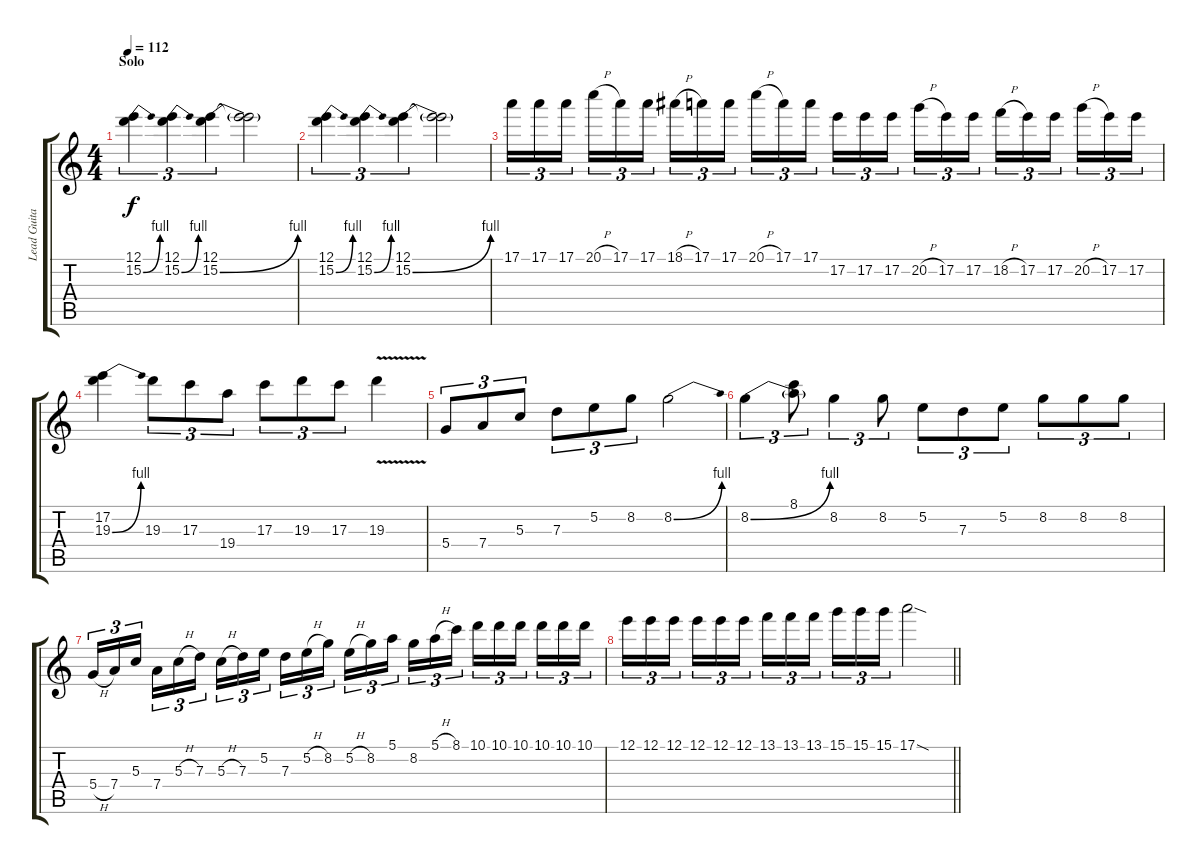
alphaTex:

\track ("Lead Guitar" "Lead Guita") {instrument distortionguitar}
\staff {score tabs}
\tuning (E4 B3 G3 D3 A2 E2) {hide}
\ts (4 4)
\section ("" "Solo")
\tempo 112
\clef g2
\ks c
(12.1 15.2{be (bend 0 0 60 4)}).4{tu (3 2) dy f} (12.1 15.2{be (bend 0 0 60 4)}).4{tu (3 2)} (12.1 15.2{be (bend 0 0 60 4)}).4{tu (3 2)} (12.1{t} 15.2{t}).2 |
(12.1 15.2{be (bend 0 0 60 4)}).4{tu (3 2)} (12.1 15.2{be (bend 0 0 60 4)}).4{tu (3 2)} (12.1 15.2{be (bend 0 0 60 4)}).4{tu (3 2)} (12.1{t} 15.2{t}).2 |
17.1.16{tu (3 2)} 17.1.16{tu (3 2)} 17.1.16{tu (3 2) beam splitsecondary} 20.1{h}.16{tu (3 2)} 17.1.16{tu (3 2)} 17.1.16{tu (3 2)} 18.1{h}.16{tu (3 2)} 17.1.16{tu (3 2)} 17.1.16{tu (3 2) beam splitsecondary} 20.1{h}.16{tu (3 2)} 17.1.16{tu (3 2)} 17.1.16{tu (3 2)} 17.2.16{tu (3 2)} 17.2.16{tu (3 2)} 17.2.16{tu (3 2) beam splitsecondary} 20.2{h}.16{tu (3 2)} 17.2.16{tu (3 2)} 17.2.16{tu (3 2)} 18.2{h}.16{tu (3 2)} 17.2.16{tu (3 2)} 17.2.16{tu (3 2) beam splitsecondary} 20.2{h}.16{tu (3 2)} 17.2.16{tu (3 2)} 17.2.16{tu (3 2)} |
(17.2 19.3{be (bend 0 0 60 4)}).4 19.3.8{tu (3 2)} 17.3.8{tu (3 2)} 19.4.8{tu (3 2)} 17.3.8{tu (3 2)} 19.3.8{tu (3 2)} 17.3.8{tu (3 2)} 19.3{v}.4 |
5.4.8{tu (3 2)} 7.4.8{tu (3 2)} 5.3.8{tu (3 2)} 7.3.8{tu (3 2)} 5.2.8{tu (3 2)} 8.2.8{tu (3 2)} 8.2{be (bend 0 0 60 4)}.2 |
8.2{be (bend 0 0 60 4)}.4{tu (3 2)} (8.1 8.2{t}).8{tu (3 2)} 8.2.4{tu (3 2)} 8.2.8{tu (3 2)} 5.2.8{tu (3 2)} 7.3.8{tu (3 2)} 5.2.8{tu (3 2)} 8.2.8{tu (3 2)} 8.2.8{tu (3 2)} 8.2.8{tu (3 2)} |
5.4{h}.16{tu (3 2)} 7.4.16{tu (3 2)} 5.3.16{tu (3 2) beam splitsecondary} 7.4.16{tu (3 2)} 5.3{h}.16{tu (3 2)} 7.3.16{tu (3 2)} 5.3{h}.16{tu (3 2)} 7.3.16{tu (3 2)} 5.2.16{tu (3 2) beam splitsecondary} 7.3.16{tu (3 2)} 5.2{h}.16{tu (3 2)} 8.2.16{tu (3 2)} 5.2{h}.16{tu (3 2)} 8.2.16{tu (3 2)} 5.1.16{tu (3 2) beam splitsecondary} 8.2.16{tu (3 2)} 5.1{h}.16{tu (3 2)} 8.1.16{tu (3 2)} 10.1.16{tu (3 2)} 10.1.16{tu (3 2)} 10.1.16{tu (3 2) beam splitsecondary} 10.1.16{tu (3 2)} 10.1.16{tu (3 2)} 10.1.16{tu (3 2)} |
\barLineRight lightlight
12.1.16{tu (3 2)} 12.1.16{tu (3 2)} 12.1.16{tu (3 2) beam splitsecondary} 12.1.16{tu (3 2)} 12.1.16{tu (3 2)} 12.1.16{tu (3 2)} 13.1.16{tu (3 2)} 13.1.16{tu (3 2)} 13.1.16{tu (3 2) beam splitsecondary} 15.1.16{tu (3 2)} 15.1.16{tu (3 2)} 15.1.16{tu (3 2)} 17.1{sod}.2
